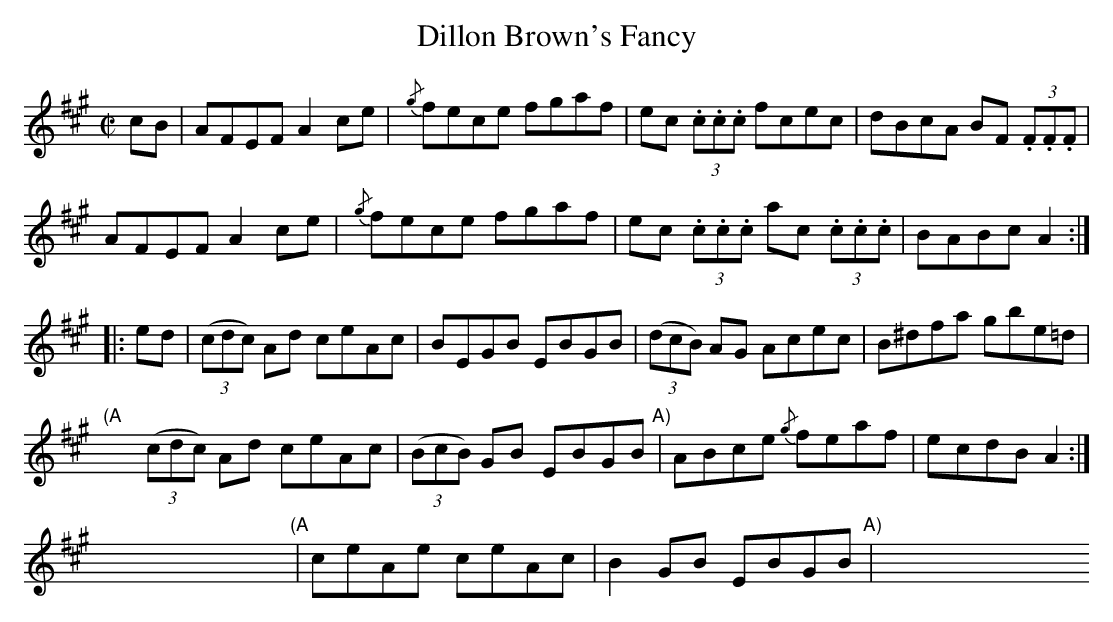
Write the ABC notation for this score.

X:1
U: ~ = !turn!
T:Dillon Brown's Fancy
M:C|
L:1/8
K:A
cB | AFEF A2 ce | {/g}fece fgaf | ec (3.c.c.c fcec | dBcA BF (3.F.F.F |
AFEF A2 ce | {/g}fece fgaf | ec (3.c.c.c ac (3.c.c.c | BABc A2 ::
ed | ((3cdc) Ad ceAc | BEGB EBGB | ((3dcB) AG Acec | B^dfa gbe=d |
"(A"x[|]((3cdc) Ad ceAc | ((3BcB) GB EBGB "A)"| ABce {/g}feaf | ecdB A2 :|]
x8 [|] x8 "(A"| ceAe ceAc | B2 GB EBGB  "A)"| x8 [|] x8 [|]
